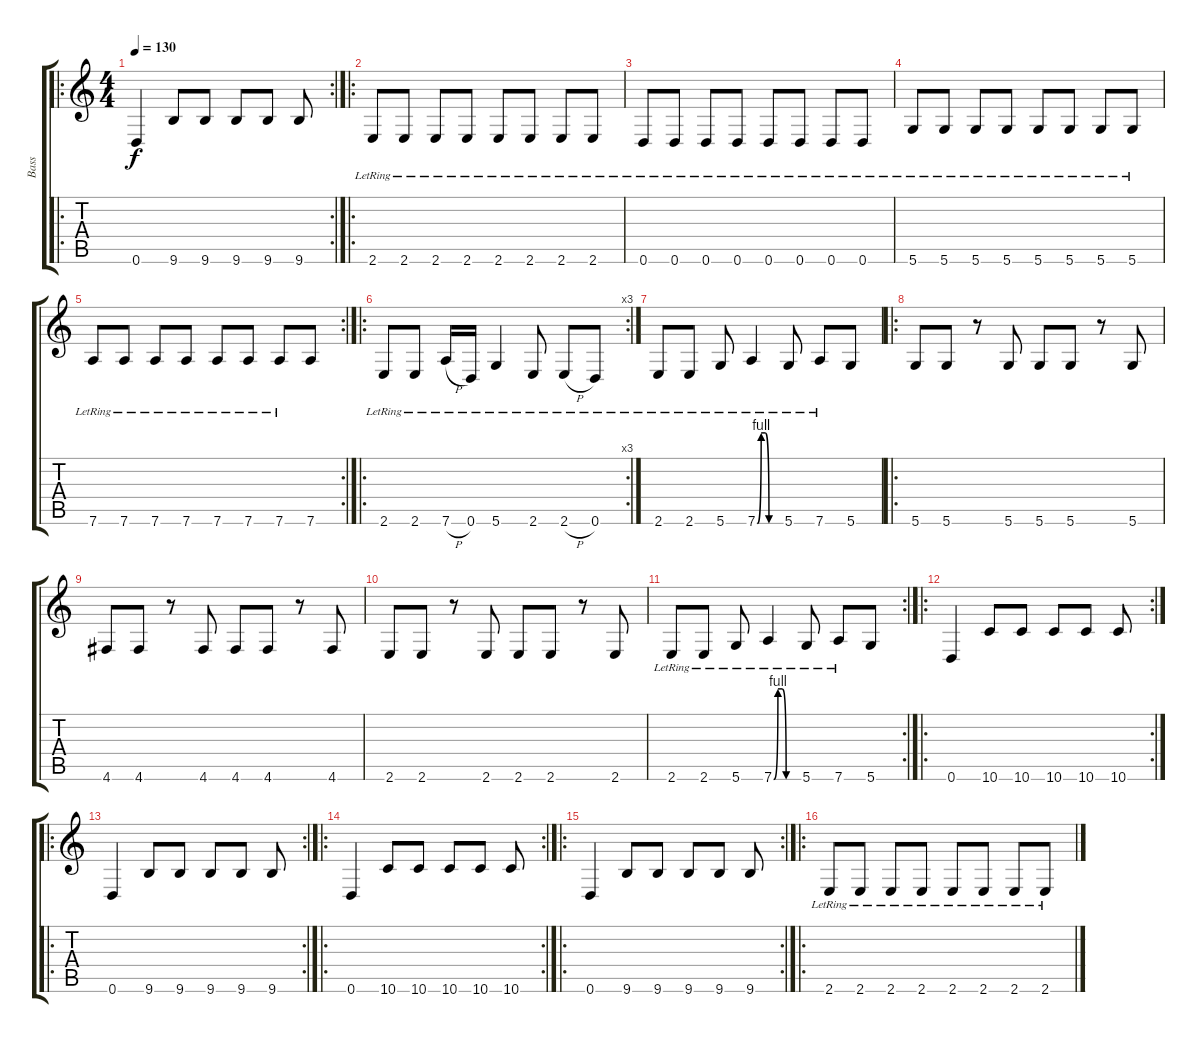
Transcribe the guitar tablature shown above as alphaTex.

\track ("Bass" "Bass") {instrument electricbassfinger}
\staff {score tabs}
\tuning (E4 B3 G3 D3 A2 D2) {hide}
\ro
\rc 2
\ts (4 4)
\tempo 130
\clef g2
\ks c
0.6.4{dy f} 9.6.8 9.6.8 9.6.8 9.6.8 9.6.8 |
\ro
2.6{lr}.8 2.6{lr}.8 2.6{lr}.8 2.6{lr}.8 2.6{lr}.8 2.6{lr}.8 2.6{lr}.8 2.6{lr}.8 |
0.6{lr}.8 0.6{lr}.8 0.6{lr}.8 0.6{lr}.8 0.6{lr}.8 0.6{lr}.8 0.6{lr}.8 0.6{lr}.8 |
5.6{lr}.8 5.6{lr}.8 5.6{lr}.8 5.6{lr}.8 5.6{lr}.8 5.6{lr}.8 5.6{lr}.8 5.6{lr}.8 |
\rc 2
7.6{lr}.8 7.6{lr}.8 7.6{lr}.8 7.6{lr}.8 7.6{lr}.8 7.6{lr}.8 7.6{lr}.8 7.6.8 |
\ro
\rc 3
2.6{lr}.8 2.6{lr}.8 7.6{h lr}.16 0.6{lr}.16 5.6{lr}.4 2.6{lr}.8 2.6{h lr}.8 0.6{lr}.8 |
2.6{lr}.8 2.6{lr}.8 5.6{lr}.8 7.6{be (custom 0 0 10 4 20 4 30 0 60 0) lr}.4 5.6{lr}.8 7.6{lr}.8 5.6.8 |
\ro
5.6.8 5.6.8 r.8 5.6.8 5.6.8 5.6.8 r.8 5.6.8 |
4.6.8 4.6.8 r.8 4.6.8 4.6.8 4.6.8 r.8 4.6.8 |
2.6.8 2.6.8 r.8 2.6.8 2.6.8 2.6.8 r.8 2.6.8 |
\rc 2
2.6{lr}.8 2.6{lr}.8 5.6{lr}.8 7.6{be (custom 0 0 10 4 20 4 30 0 60 0) lr}.4 5.6{lr}.8 7.6{lr}.8 5.6.8 |
\ro
\rc 2
0.6.4 10.6.8 10.6.8 10.6.8 10.6.8 10.6.8 |
\ro
\rc 2
0.6.4 9.6.8 9.6.8 9.6.8 9.6.8 9.6.8 |
\ro
\rc 2
0.6.4 10.6.8 10.6.8 10.6.8 10.6.8 10.6.8 |
\ro
\rc 2
0.6.4 9.6.8 9.6.8 9.6.8 9.6.8 9.6.8 |
\ro
2.6{lr}.8 2.6{lr}.8 2.6{lr}.8 2.6{lr}.8 2.6{lr}.8 2.6{lr}.8 2.6{lr}.8 2.6{lr}.8
